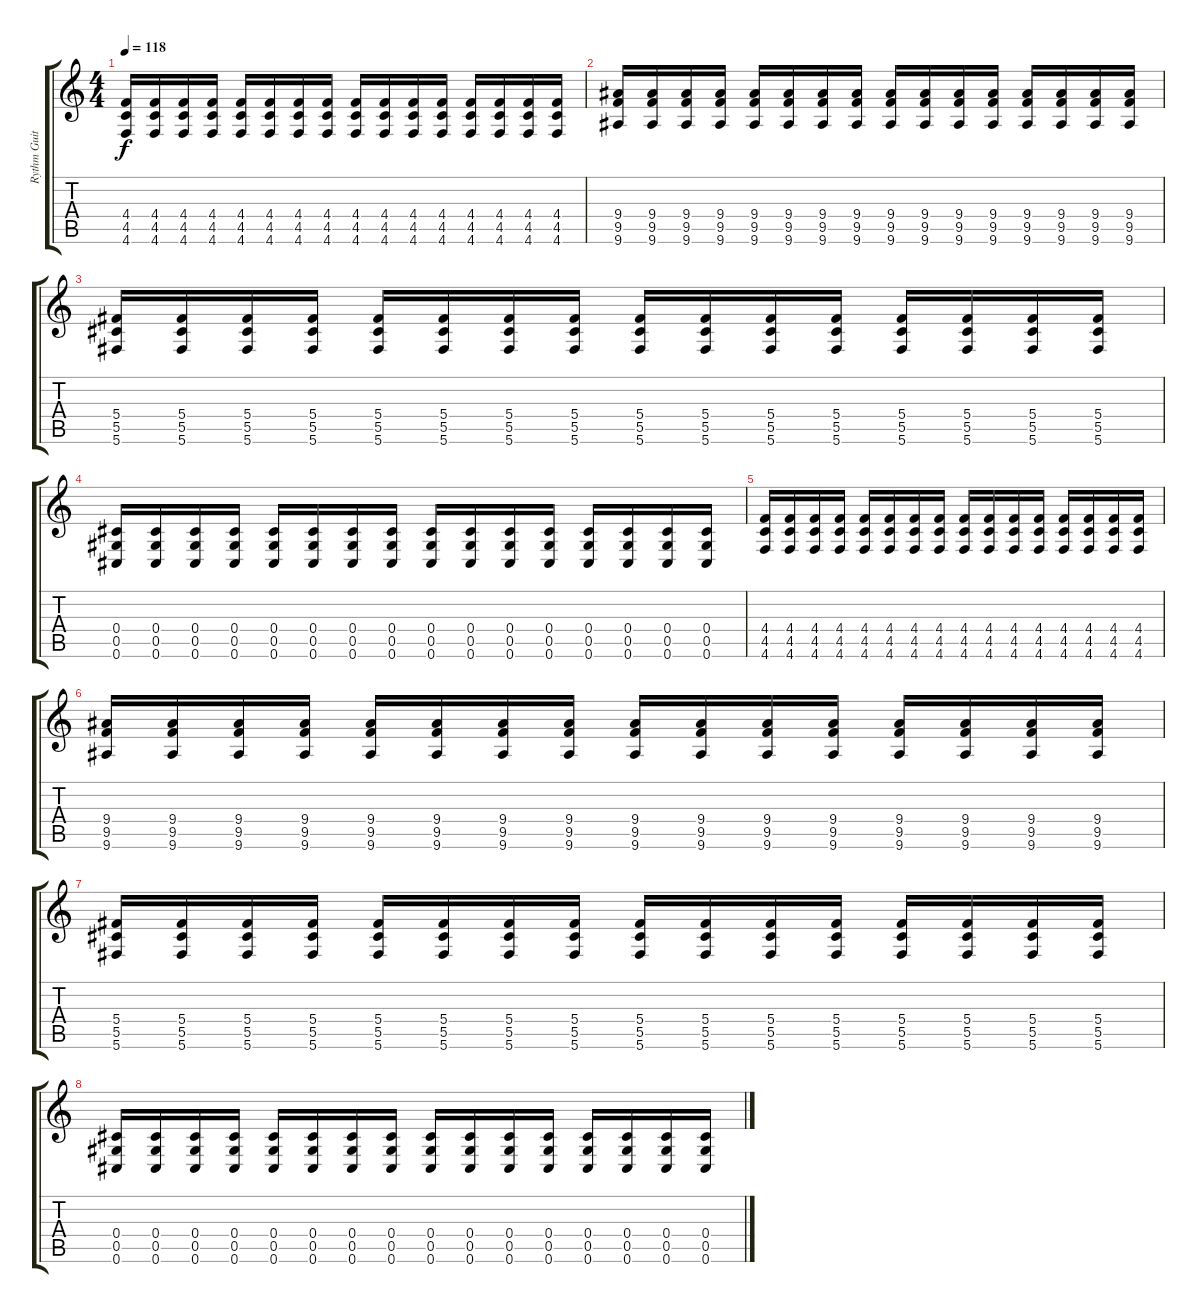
\track ("Rythm Guitar" "Rythm Guit") {instrument distortionguitar}
\staff {score tabs}
\tuning (Eb4 Bb3 Gb3 Db3 Ab2 Db2) {hide}
\ts (4 4)
\tempo 118
\clef g2
\ks c
(4.4 4.5 4.6).16{dy f} (4.4 4.5 4.6).16 (4.4 4.5 4.6).16 (4.4 4.5 4.6).16 (4.4 4.5 4.6).16 (4.4 4.5 4.6).16 (4.4 4.5 4.6).16 (4.4 4.5 4.6).16 (4.4 4.5 4.6).16 (4.4 4.5 4.6).16 (4.4 4.5 4.6).16 (4.4 4.5 4.6).16 (4.4 4.5 4.6).16 (4.4 4.5 4.6).16 (4.4 4.5 4.6).16 (4.4 4.5 4.6).16 |
(9.4 9.5 9.6).16 (9.4 9.5 9.6).16 (9.4 9.5 9.6).16 (9.4 9.5 9.6).16 (9.4 9.5 9.6).16 (9.4 9.5 9.6).16 (9.4 9.5 9.6).16 (9.4 9.5 9.6).16 (9.4 9.5 9.6).16 (9.4 9.5 9.6).16 (9.4 9.5 9.6).16 (9.4 9.5 9.6).16 (9.4 9.5 9.6).16 (9.4 9.5 9.6).16 (9.4 9.5 9.6).16 (9.4 9.5 9.6).16 |
(5.4 5.5 5.6).16 (5.4 5.5 5.6).16 (5.4 5.5 5.6).16 (5.4 5.5 5.6).16 (5.4 5.5 5.6).16 (5.4 5.5 5.6).16 (5.4 5.5 5.6).16 (5.4 5.5 5.6).16 (5.4 5.5 5.6).16 (5.4 5.5 5.6).16 (5.4 5.5 5.6).16 (5.4 5.5 5.6).16 (5.4 5.5 5.6).16 (5.4 5.5 5.6).16 (5.4 5.5 5.6).16 (5.4 5.5 5.6).16 |
(0.4 0.5 0.6).16 (0.4 0.5 0.6).16 (0.4 0.5 0.6).16 (0.4 0.5 0.6).16 (0.4 0.5 0.6).16 (0.4 0.5 0.6).16 (0.4 0.5 0.6).16 (0.4 0.5 0.6).16 (0.4 0.5 0.6).16 (0.4 0.5 0.6).16 (0.4 0.5 0.6).16 (0.4 0.5 0.6).16 (0.4 0.5 0.6).16 (0.4 0.5 0.6).16 (0.4 0.5 0.6).16 (0.4 0.5 0.6).16 |
(4.4 4.5 4.6).16 (4.4 4.5 4.6).16 (4.4 4.5 4.6).16 (4.4 4.5 4.6).16 (4.4 4.5 4.6).16 (4.4 4.5 4.6).16 (4.4 4.5 4.6).16 (4.4 4.5 4.6).16 (4.4 4.5 4.6).16 (4.4 4.5 4.6).16 (4.4 4.5 4.6).16 (4.4 4.5 4.6).16 (4.4 4.5 4.6).16 (4.4 4.5 4.6).16 (4.4 4.5 4.6).16 (4.4 4.5 4.6).16 |
(9.4 9.5 9.6).16 (9.4 9.5 9.6).16 (9.4 9.5 9.6).16 (9.4 9.5 9.6).16 (9.4 9.5 9.6).16 (9.4 9.5 9.6).16 (9.4 9.5 9.6).16 (9.4 9.5 9.6).16 (9.4 9.5 9.6).16 (9.4 9.5 9.6).16 (9.4 9.5 9.6).16 (9.4 9.5 9.6).16 (9.4 9.5 9.6).16 (9.4 9.5 9.6).16 (9.4 9.5 9.6).16 (9.4 9.5 9.6).16 |
(5.4 5.5 5.6).16 (5.4 5.5 5.6).16 (5.4 5.5 5.6).16 (5.4 5.5 5.6).16 (5.4 5.5 5.6).16 (5.4 5.5 5.6).16 (5.4 5.5 5.6).16 (5.4 5.5 5.6).16 (5.4 5.5 5.6).16 (5.4 5.5 5.6).16 (5.4 5.5 5.6).16 (5.4 5.5 5.6).16 (5.4 5.5 5.6).16 (5.4 5.5 5.6).16 (5.4 5.5 5.6).16 (5.4 5.5 5.6).16 |
(0.4 0.5 0.6).16 (0.4 0.5 0.6).16 (0.4 0.5 0.6).16 (0.4 0.5 0.6).16 (0.4 0.5 0.6).16 (0.4 0.5 0.6).16 (0.4 0.5 0.6).16 (0.4 0.5 0.6).16 (0.4 0.5 0.6).16 (0.4 0.5 0.6).16 (0.4 0.5 0.6).16 (0.4 0.5 0.6).16 (0.4 0.5 0.6).16 (0.4 0.5 0.6).16 (0.4 0.5 0.6).16 (0.4 0.5 0.6).16
